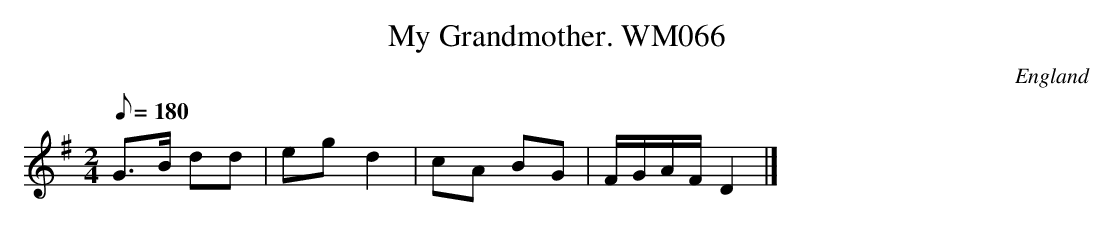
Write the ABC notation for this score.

X:1
T:My Grandmother. WM066
M:2/4
L:1/8
Q:180
O:England
K:G
G>B dd|e-gd2|cA BG|F/G/A/F/D2|]
